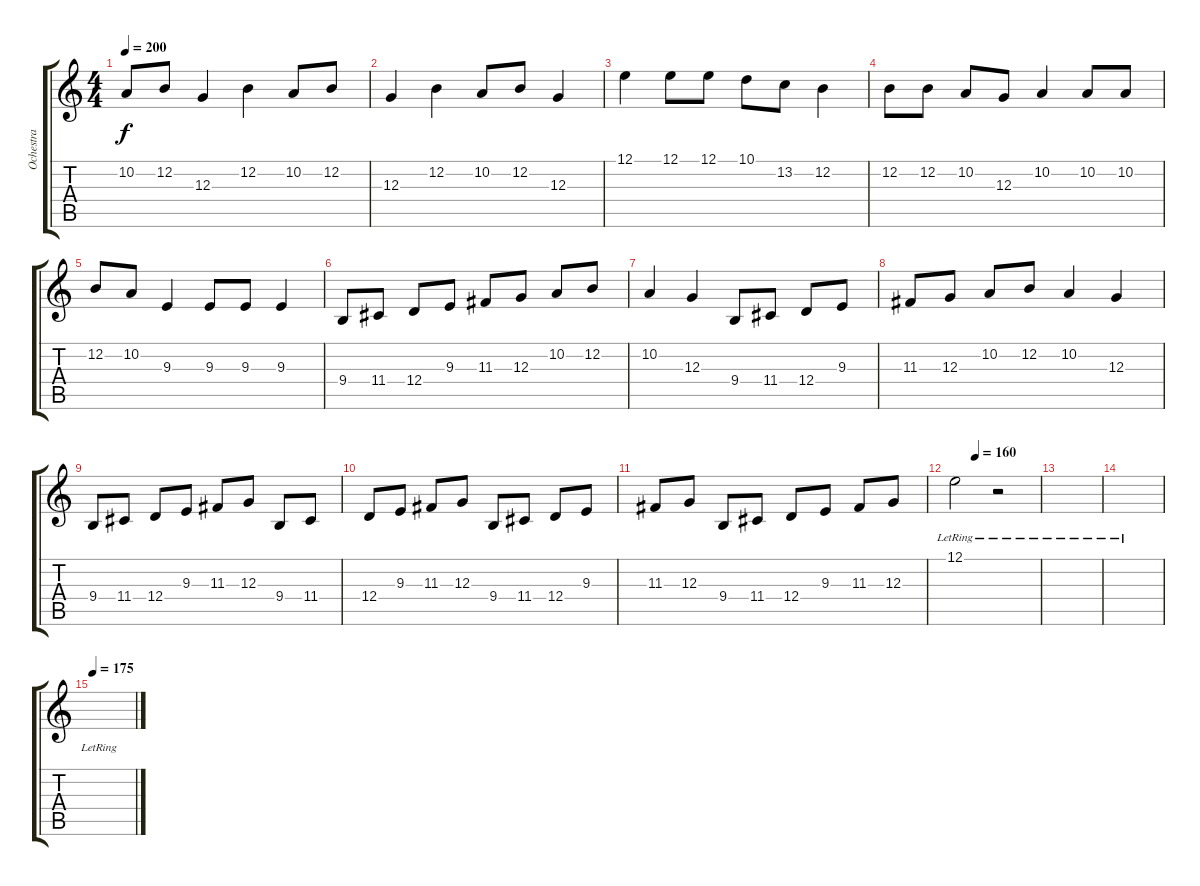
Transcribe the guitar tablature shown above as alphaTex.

\track ("Ochestra" "Ochestra") {instrument stringensemble1}
\staff {score tabs}
\tuning (E4 B3 G3 D3 A2 E2) {hide}
\ts (4 4)
\tempo 200
\clef g2
\ks c
10.2.8{dy f} 12.2.8 12.3.4 12.2.4 10.2.8 12.2.8 |
12.3.4 12.2.4 10.2.8 12.2.8 12.3.4 |
12.1.4 12.1.8 12.1.8 10.1.8 13.2.8 12.2.4 |
12.2.8 12.2.8 10.2.8 12.3.8 10.2.4 10.2.8 10.2.8 |
12.2.8 10.2.8 9.3.4 9.3.8 9.3.8 9.3.4 |
9.4.8 11.4.8 12.4.8 9.3.8 11.3.8 12.3.8 10.2.8 12.2.8 |
10.2.4 12.3.4 9.4.8 11.4.8 12.4.8 9.3.8 |
11.3.8 12.3.8 10.2.8 12.2.8 10.2.4 12.3.4 |
9.4.8 11.4.8 12.4.8 9.3.8 11.3.8 12.3.8 9.4.8 11.4.8 |
12.4.8 9.3.8 11.3.8 12.3.8 9.4.8 11.4.8 12.4.8 9.3.8 |
11.3.8 12.3.8 9.4.8 11.4.8 12.4.8 9.3.8 11.3.8 12.3.8 |
\tempo (160 0.25)
12.1{lr}.2 r.2 |
|
|
\tempo 175
